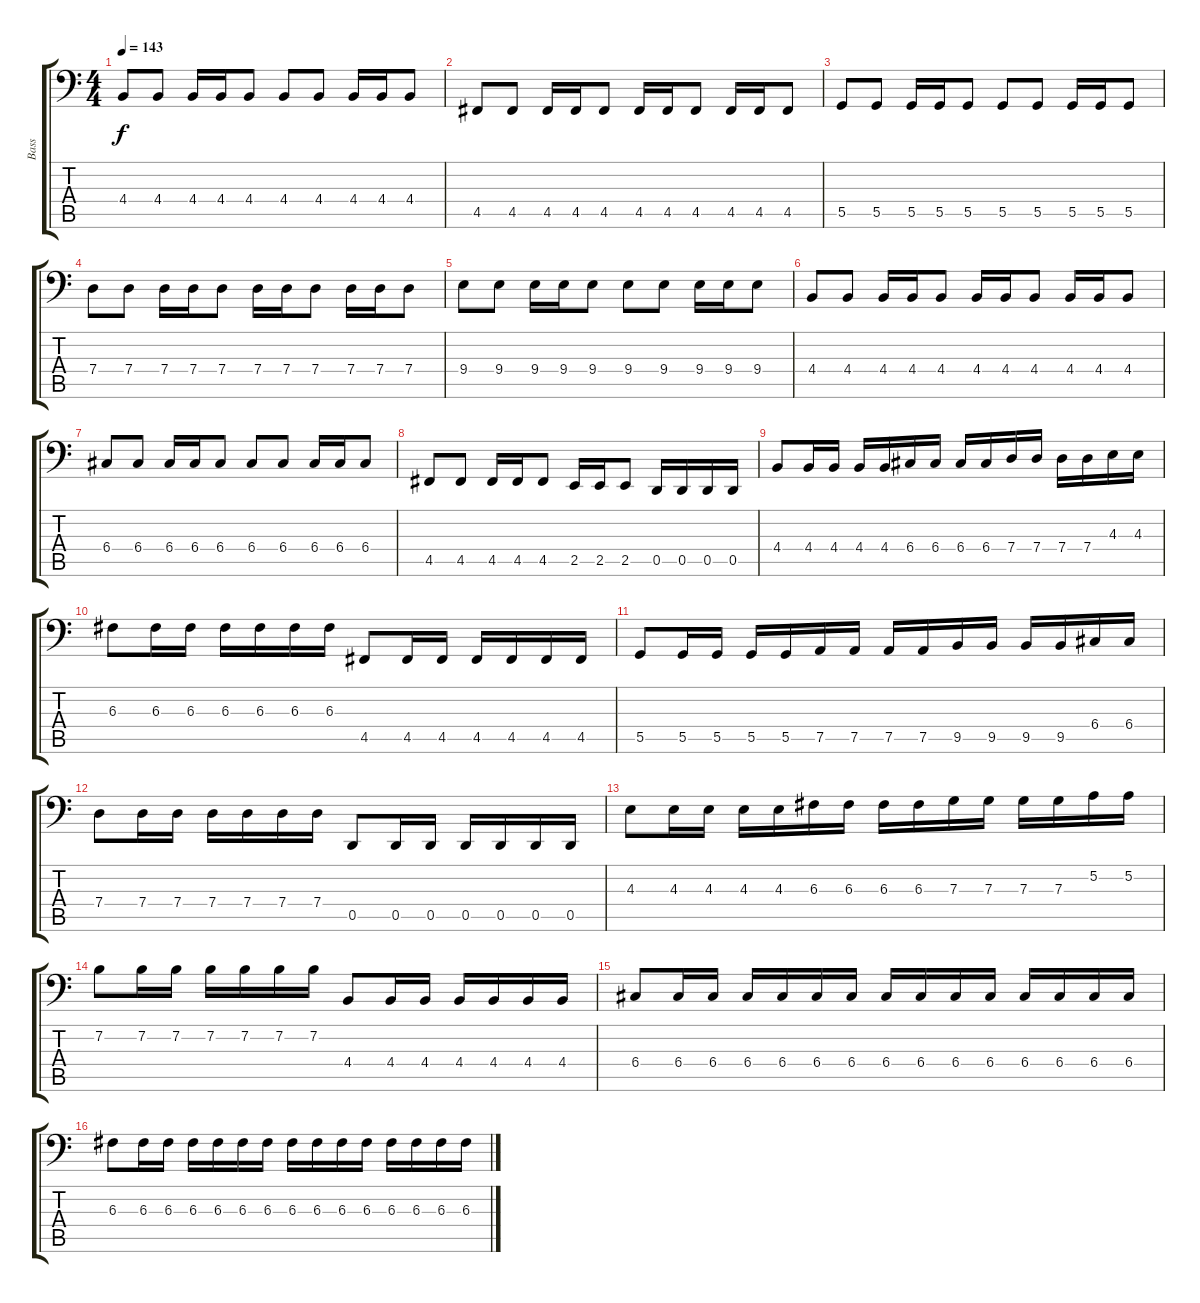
\track ("Bass" "Bass") {instrument electricbassfinger}
\staff {score tabs}
\tuning (A2 E2 C2 G1 D1 A0) {hide}
\ts (4 4)
\tempo 143
\clef f4
\ks c
4.4.8{dy f} 4.4.8 4.4.16 4.4.16 4.4.8 4.4.8 4.4.8 4.4.16 4.4.16 4.4.8 |
4.5.8 4.5.8 4.5.16 4.5.16 4.5.8 4.5.16 4.5.16 4.5.8 4.5.16 4.5.16 4.5.8 |
5.5.8 5.5.8 5.5.16 5.5.16 5.5.8 5.5.8 5.5.8 5.5.16 5.5.16 5.5.8 |
7.4.8 7.4.8 7.4.16 7.4.16 7.4.8 7.4.16 7.4.16 7.4.8 7.4.16 7.4.16 7.4.8 |
9.4.8 9.4.8 9.4.16 9.4.16 9.4.8 9.4.8 9.4.8 9.4.16 9.4.16 9.4.8 |
4.4.8 4.4.8 4.4.16 4.4.16 4.4.8 4.4.16 4.4.16 4.4.8 4.4.16 4.4.16 4.4.8 |
6.4.8 6.4.8 6.4.16 6.4.16 6.4.8 6.4.8 6.4.8 6.4.16 6.4.16 6.4.8 |
4.5.8 4.5.8 4.5.16 4.5.16 4.5.8 2.5.16 2.5.16 2.5.8 0.5.16 0.5.16 0.5.16 0.5.16 |
4.4.8 4.4.16 4.4.16 4.4.16 4.4.16 6.4.16 6.4.16 6.4.16 6.4.16 7.4.16 7.4.16 7.4.16 7.4.16 4.3.16 4.3.16 |
6.3.8 6.3.16 6.3.16 6.3.16 6.3.16 6.3.16 6.3.16 4.5.8 4.5.16 4.5.16 4.5.16 4.5.16 4.5.16 4.5.16 |
5.5.8 5.5.16 5.5.16 5.5.16 5.5.16 7.5.16 7.5.16 7.5.16 7.5.16 9.5.16 9.5.16 9.5.16 9.5.16 6.4.16 6.4.16 |
7.4.8 7.4.16 7.4.16 7.4.16 7.4.16 7.4.16 7.4.16 0.5.8 0.5.16 0.5.16 0.5.16 0.5.16 0.5.16 0.5.16 |
4.3.8 4.3.16 4.3.16 4.3.16 4.3.16 6.3.16 6.3.16 6.3.16 6.3.16 7.3.16 7.3.16 7.3.16 7.3.16 5.2.16 5.2.16 |
7.2.8 7.2.16 7.2.16 7.2.16 7.2.16 7.2.16 7.2.16 4.4.8 4.4.16 4.4.16 4.4.16 4.4.16 4.4.16 4.4.16 |
6.4.8 6.4.16 6.4.16 6.4.16 6.4.16 6.4.16 6.4.16 6.4.16 6.4.16 6.4.16 6.4.16 6.4.16 6.4.16 6.4.16 6.4.16 |
6.3.8 6.3.16 6.3.16 6.3.16 6.3.16 6.3.16 6.3.16 6.3.16 6.3.16 6.3.16 6.3.16 6.3.16 6.3.16 6.3.16 6.3.16
